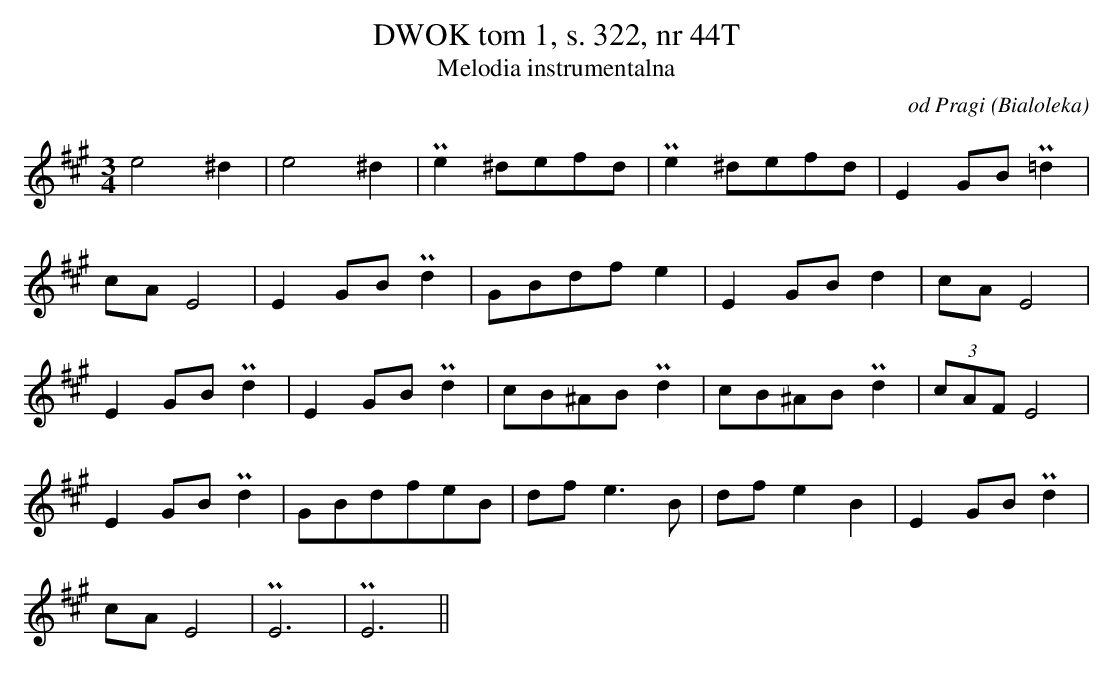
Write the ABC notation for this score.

X:1
T: DWOK tom 1, s. 322, nr 44T
T: Melodia instrumentalna
O: od Pragi (Bialoleka)
M: 3/4
L: 1/8
K: A
e4^d2 | e4^d2 |Pe2^defd | Pe2^defd | E2GBP=d2 |
cAE4 | E2GBPd2 | GBdfe2 | E2GBd2 | cAE4 |
E2GBPd2 | E2GBPd2 | cB^ABPd2 | cB^ABPd2 | (3cAFE4|
E2GBPd2 | GBdfeB | dfe3B | dfe2B2 | E2GBPd2 |
cAE4 | PE6 | PE6 ||
